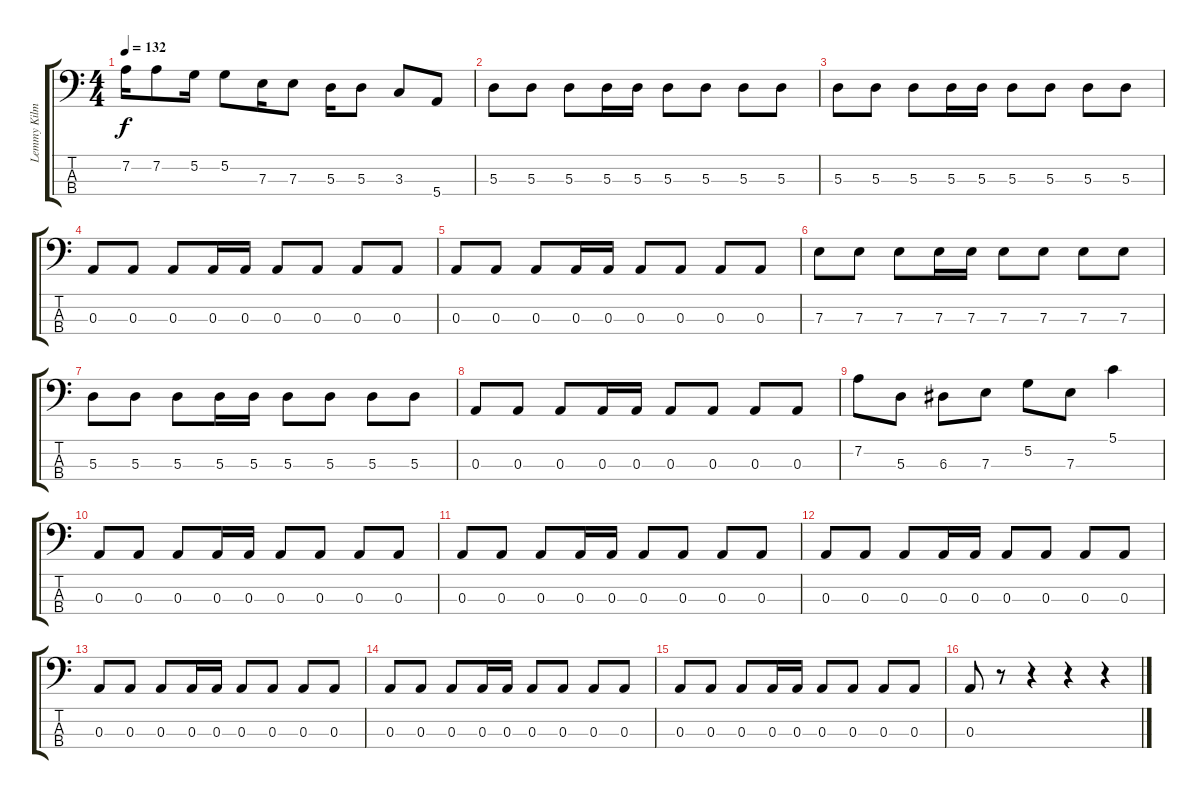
\track ("Lemmy Kilmister" "Lemmy Kilm") {instrument electricbasspick}
\staff {score tabs}
\tuning (G2 D2 A1 E1) {hide}
\ts (4 4)
\tempo 132
\clef f4
\ks c
7.2.16{dy f} 7.2.8 5.2.16 5.2.8 7.3.16 7.3.8 5.3.16 5.3.8 3.3.8 5.4.8 |
5.3.8 5.3.8 5.3.8 5.3.16 5.3.16 5.3.8 5.3.8 5.3.8 5.3.8 |
5.3.8 5.3.8 5.3.8 5.3.16 5.3.16 5.3.8 5.3.8 5.3.8 5.3.8 |
0.3.8 0.3.8 0.3.8 0.3.16 0.3.16 0.3.8 0.3.8 0.3.8 0.3.8 |
0.3.8 0.3.8 0.3.8 0.3.16 0.3.16 0.3.8 0.3.8 0.3.8 0.3.8 |
7.3.8 7.3.8 7.3.8 7.3.16 7.3.16 7.3.8 7.3.8 7.3.8 7.3.8 |
5.3.8 5.3.8 5.3.8 5.3.16 5.3.16 5.3.8 5.3.8 5.3.8 5.3.8 |
0.3.8 0.3.8 0.3.8 0.3.16 0.3.16 0.3.8 0.3.8 0.3.8 0.3.8 |
7.2.8 5.3.8 6.3.8 7.3.8 5.2.8 7.3.8 5.1.4 |
0.3.8 0.3.8 0.3.8 0.3.16 0.3.16 0.3.8 0.3.8 0.3.8 0.3.8 |
0.3.8 0.3.8 0.3.8 0.3.16 0.3.16 0.3.8 0.3.8 0.3.8 0.3.8 |
0.3.8 0.3.8 0.3.8 0.3.16 0.3.16 0.3.8 0.3.8 0.3.8 0.3.8 |
0.3.8 0.3.8 0.3.8 0.3.16 0.3.16 0.3.8 0.3.8 0.3.8 0.3.8 |
0.3.8 0.3.8 0.3.8 0.3.16 0.3.16 0.3.8 0.3.8 0.3.8 0.3.8 |
0.3.8 0.3.8 0.3.8 0.3.16 0.3.16 0.3.8 0.3.8 0.3.8 0.3.8 |
0.3.8 r.8 r.4 r.4 r.4
